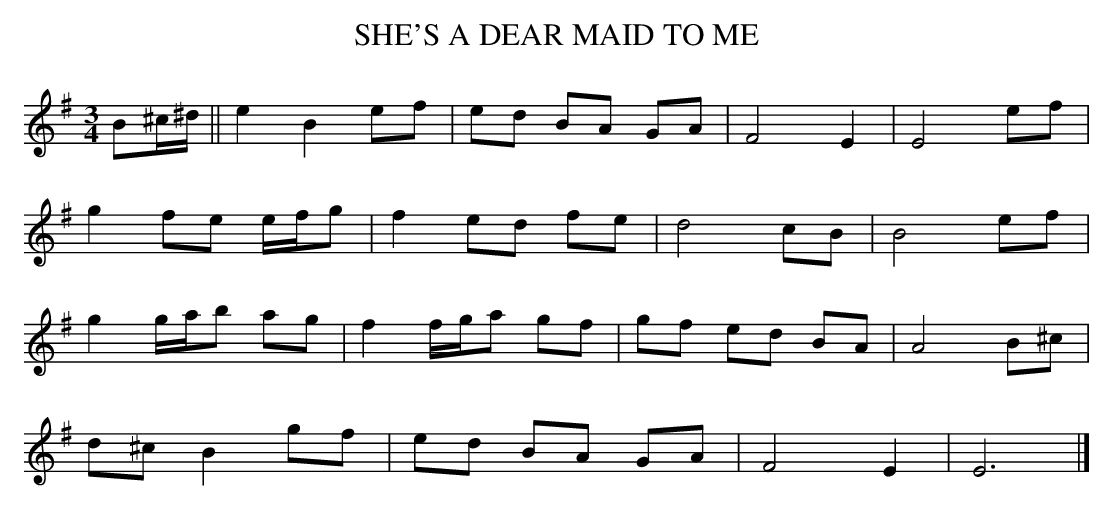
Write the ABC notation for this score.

X:1
T:SHE'S A DEAR MAID TO ME
Y:"slow"
M:3/4
L:1/8
K:Em % source key = Dm
B^c/^d/||e2 B2 ef|ed BA GA|F4 E2|E4 ef|
g2fe e/f/g|f2 ed fe|d4 cB|B4 ef|
g2g/a/b ag|f2f/g/a gf|gf ed BA|A4 B^c|
d^c B2 gf|ed BA GA|F4 E2|E6|]
